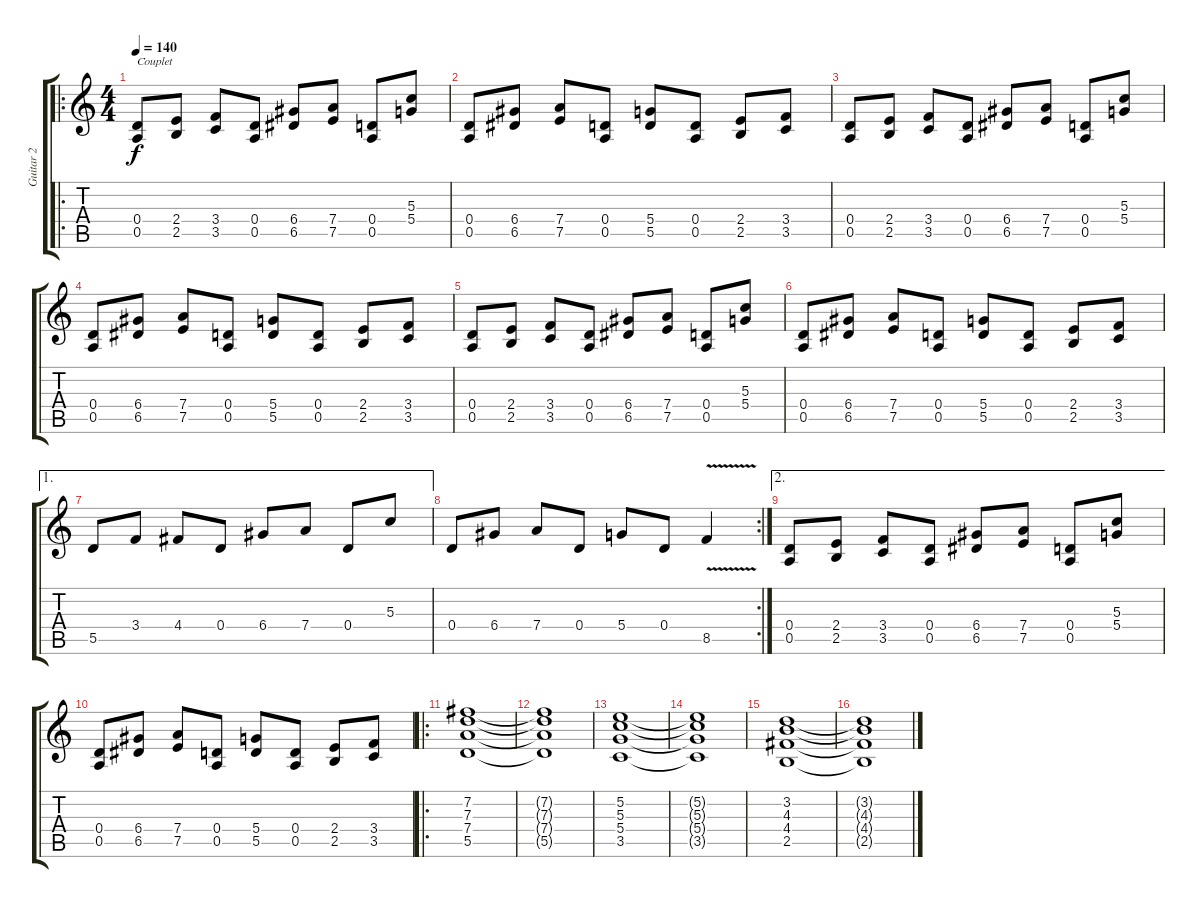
\track ("Guitar 2" "Guitar 2") {instrument distortionguitar}
\staff {score tabs}
\tuning (E4 B3 G3 D3 A2 E2) {hide}
\ro
\ts (4 4)
\tempo 140
\clef g2
\ks c
(0.4 0.5).8{txt "Couplet" dy f} (2.4 2.5).8 (3.4 3.5).8 (0.4 0.5).8 (6.4 6.5).8 (7.4 7.5).8 (0.4 0.5).8 (5.3 5.4).8 |
(0.4 0.5).8 (6.4 6.5).8 (7.4 7.5).8 (0.4 0.5).8 (5.4 5.5).8 (0.4 0.5).8 (2.4 2.5).8 (3.4 3.5).8 |
(0.4 0.5).8 (2.4 2.5).8 (3.4 3.5).8 (0.4 0.5).8 (6.4 6.5).8 (7.4 7.5).8 (0.4 0.5).8 (5.3 5.4).8 |
(0.4 0.5).8 (6.4 6.5).8 (7.4 7.5).8 (0.4 0.5).8 (5.4 5.5).8 (0.4 0.5).8 (2.4 2.5).8 (3.4 3.5).8 |
(0.4 0.5).8 (2.4 2.5).8 (3.4 3.5).8 (0.4 0.5).8 (6.4 6.5).8 (7.4 7.5).8 (0.4 0.5).8 (5.3 5.4).8 |
(0.4 0.5).8 (6.4 6.5).8 (7.4 7.5).8 (0.4 0.5).8 (5.4 5.5).8 (0.4 0.5).8 (2.4 2.5).8 (3.4 3.5).8 |
\ae 1
5.5.8 3.4.8 4.4.8 0.4.8 6.4.8 7.4.8 0.4.8 5.3.8 |
\rc 2
0.4.8 6.4.8 7.4.8 0.4.8 5.4.8 0.4.8 8.5{v}.4 |
\ae 2
(0.4 0.5).8 (2.4 2.5).8 (3.4 3.5).8 (0.4 0.5).8 (6.4 6.5).8 (7.4 7.5).8 (0.4 0.5).8 (5.3 5.4).8 |
(0.4 0.5).8 (6.4 6.5).8 (7.4 7.5).8 (0.4 0.5).8 (5.4 5.5).8 (0.4 0.5).8 (2.4 2.5).8 (3.4 3.5).8 |
\ro
(7.2 7.3 7.4 5.5).1 |
(7.2{t} 7.3{t} 7.4{t} 5.5{t}).1 |
(5.2 5.3 5.4 3.5).1 |
(5.2{t} 5.3{t} 5.4{t} 3.5{t}).1 |
(3.2 4.3 4.4 2.5).1 |
(3.2{t} 4.3{t} 4.4{t} 2.5{t}).1
